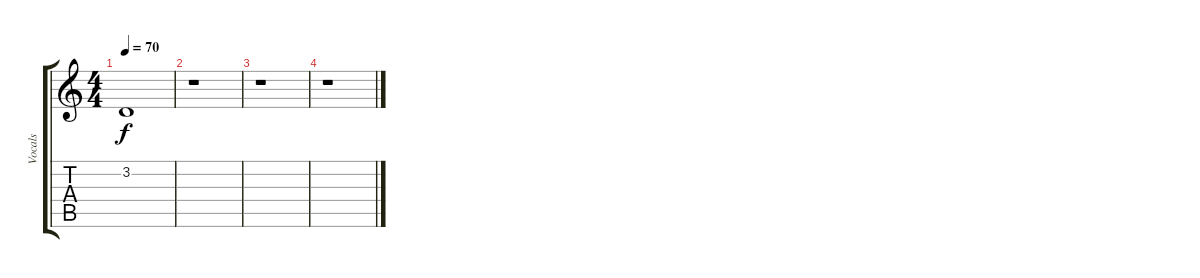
\track ("Vocals" "Vocals") {instrument altosax}
\staff {score tabs}
\tuning (E4 B3 G3 D3 A2 E2) {hide}
\ts (4 4)
\tempo 70
\clef g2
\ks c
3.2{t}.1{dy f} |
r.1 |
r.1 |
r.1
